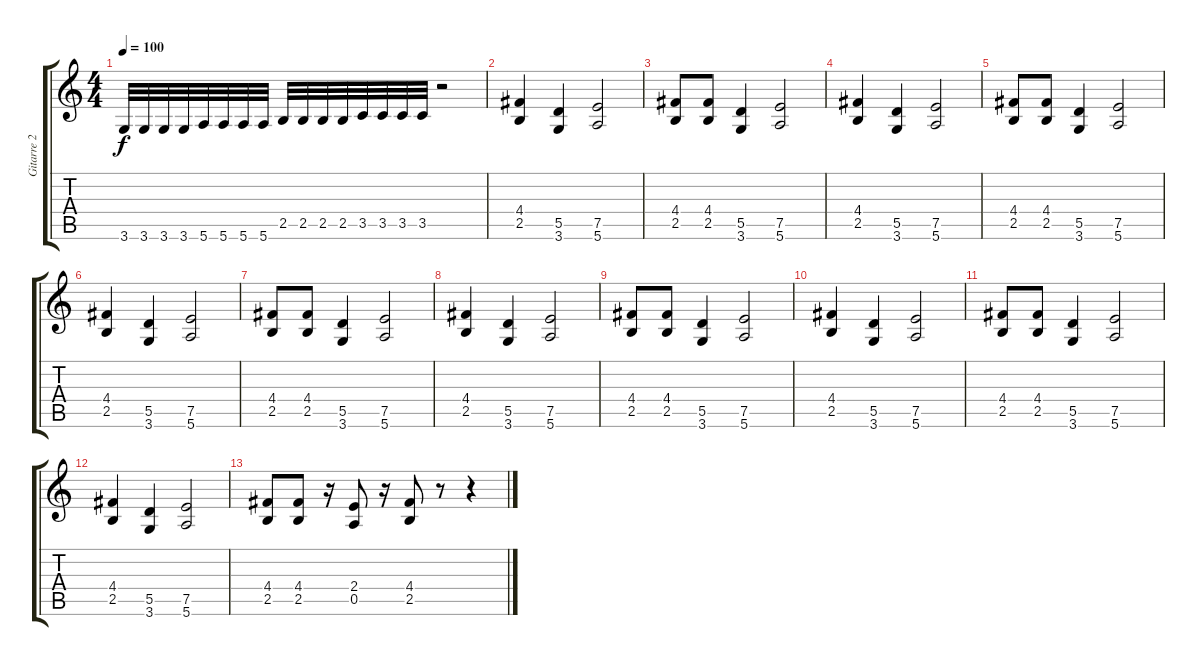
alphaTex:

\track ("Gitarre 2" "Gitarre 2") {instrument overdrivenguitar}
\staff {score tabs}
\tuning (E4 B3 G3 D3 A2 E2) {hide}
\ts (4 4)
\tempo 100
\clef g2
\ks c
3.6.32{dy f} 3.6.32 3.6.32 3.6.32 5.6.32 5.6.32 5.6.32 5.6.32 2.5.32 2.5.32 2.5.32 2.5.32 3.5.32 3.5.32 3.5.32 3.5.32 r.2 |
(4.4 2.5).4 (5.5 3.6).4 (7.5 5.6).2 |
(4.4 2.5).8 (4.4 2.5).8 (5.5 3.6).4 (7.5 5.6).2 |
(4.4 2.5).4 (5.5 3.6).4 (7.5 5.6).2 |
(4.4 2.5).8 (4.4 2.5).8 (5.5 3.6).4 (7.5 5.6).2 |
(4.4 2.5).4 (5.5 3.6).4 (7.5 5.6).2 |
(4.4 2.5).8 (4.4 2.5).8 (5.5 3.6).4 (7.5 5.6).2 |
(4.4 2.5).4 (5.5 3.6).4 (7.5 5.6).2 |
(4.4 2.5).8 (4.4 2.5).8 (5.5 3.6).4 (7.5 5.6).2 |
(4.4 2.5).4 (5.5 3.6).4 (7.5 5.6).2 |
(4.4 2.5).8 (4.4 2.5).8 (5.5 3.6).4 (7.5 5.6).2 |
(4.4 2.5).4 (5.5 3.6).4 (7.5 5.6).2 |
(4.4 2.5).8 (4.4 2.5).8 r.16 (2.4 0.5).8 r.16 (4.4 2.5).8 r.8 r.4
